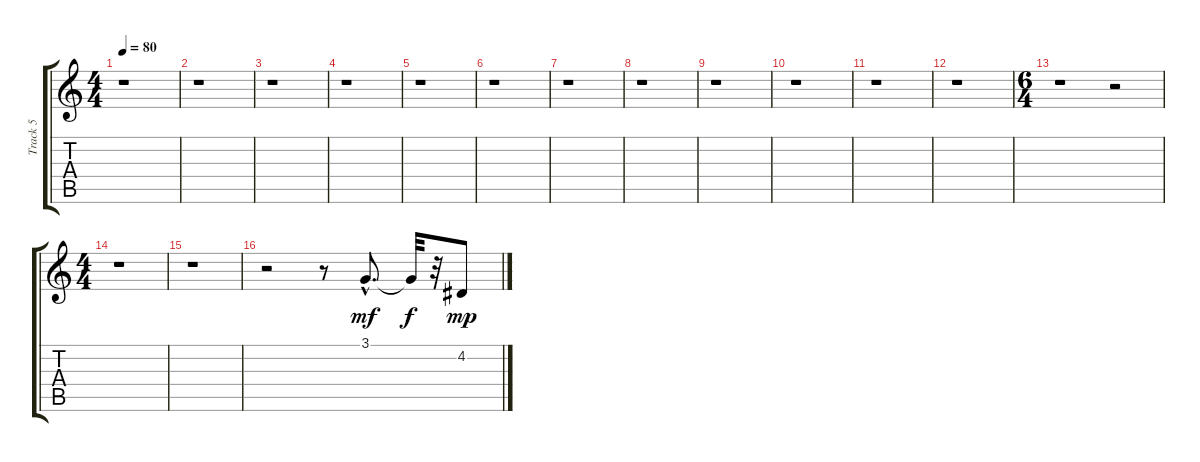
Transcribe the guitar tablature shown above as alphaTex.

\track ("Track 5" "Track 5") {instrument voiceoohs}
\staff {score tabs}
\tuning (E4 B3 G3 D3 A2 E2) {hide}
\ts (4 4)
\tempo 80
\clef g2
\ks c
r.1{dy f} |
r.1 |
r.1 |
r.1 |
r.1 |
r.1 |
r.1 |
r.1 |
r.1 |
r.1 |
r.1 |
r.1 |
\ts (6 4)
r.1 r.2 |
\ts (4 4)
r.1 |
r.1 |
r.2 r.8 3.1{hac}.8{d dy mf} 3.1{t}.32{dy f} r.32 4.2.8{dy mp}
